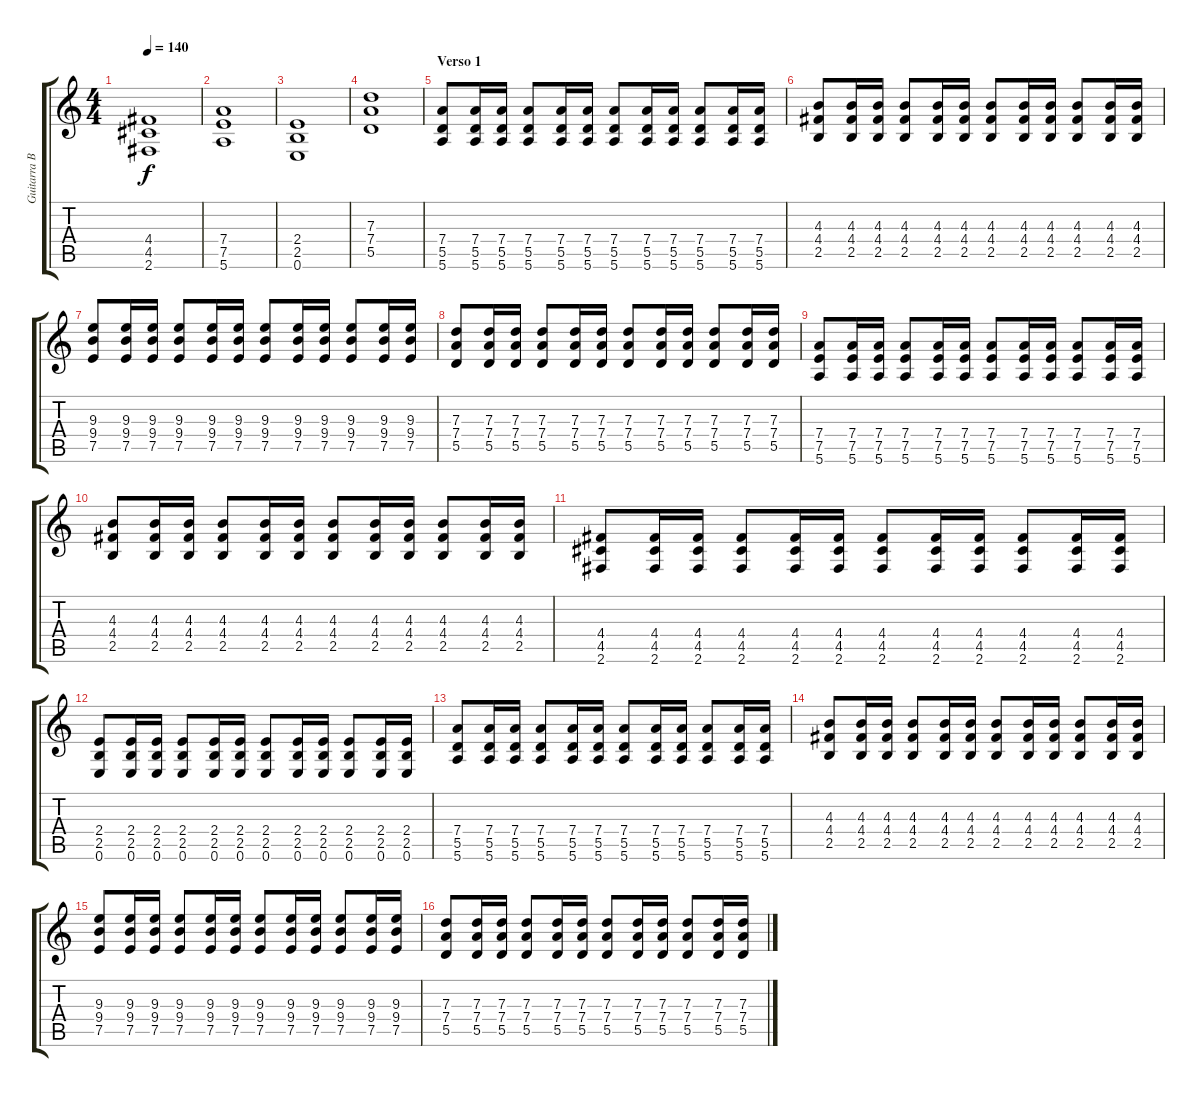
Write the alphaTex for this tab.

\track ("Guitarra Base" "Guitarra B") {instrument overdrivenguitar}
\staff {score tabs}
\tuning (E4 B3 G3 D3 A2 E2) {hide}
\ts (4 4)
\tempo 140
\clef g2
\ks c
(4.4 4.5 2.6).1{dy f} |
(7.4 7.5 5.6).1 |
(2.4 2.5 0.6).1 |
(7.3 7.4 5.5).1 |
\section ("" "Verso 1")
(7.4 5.5 5.6).8 (7.4 5.5 5.6).16 (7.4 5.5 5.6).16 (7.4 5.5 5.6).8 (7.4 5.5 5.6).16 (7.4 5.5 5.6).16 (7.4 5.5 5.6).8 (7.4 5.5 5.6).16 (7.4 5.5 5.6).16 (7.4 5.5 5.6).8 (7.4 5.5 5.6).16 (7.4 5.5 5.6).16 |
(4.3 4.4 2.5).8 (4.3 4.4 2.5).16 (4.3 4.4 2.5).16 (4.3 4.4 2.5).8 (4.3 4.4 2.5).16 (4.3 4.4 2.5).16 (4.3 4.4 2.5).8 (4.3 4.4 2.5).16 (4.3 4.4 2.5).16 (4.3 4.4 2.5).8 (4.3 4.4 2.5).16 (4.3 4.4 2.5).16 |
(9.3 9.4 7.5).8 (9.3 9.4 7.5).16 (9.3 9.4 7.5).16 (9.3 9.4 7.5).8 (9.3 9.4 7.5).16 (9.3 9.4 7.5).16 (9.3 9.4 7.5).8 (9.3 9.4 7.5).16 (9.3 9.4 7.5).16 (9.3 9.4 7.5).8 (9.3 9.4 7.5).16 (9.3 9.4 7.5).16 |
(7.3 7.4 5.5).8 (7.3 7.4 5.5).16 (7.3 7.4 5.5).16 (7.3 7.4 5.5).8 (7.3 7.4 5.5).16 (7.3 7.4 5.5).16 (7.3 7.4 5.5).8 (7.3 7.4 5.5).16 (7.3 7.4 5.5).16 (7.3 7.4 5.5).8 (7.3 7.4 5.5).16 (7.3 7.4 5.5).16 |
(7.4 7.5 5.6).8 (7.4 7.5 5.6).16 (7.4 7.5 5.6).16 (7.4 7.5 5.6).8 (7.4 7.5 5.6).16 (7.4 7.5 5.6).16 (7.4 7.5 5.6).8 (7.4 7.5 5.6).16 (7.4 7.5 5.6).16 (7.4 7.5 5.6).8 (7.4 7.5 5.6).16 (7.4 7.5 5.6).16 |
(4.3 4.4 2.5).8 (4.3 4.4 2.5).16 (4.3 4.4 2.5).16 (4.3 4.4 2.5).8 (4.3 4.4 2.5).16 (4.3 4.4 2.5).16 (4.3 4.4 2.5).8 (4.3 4.4 2.5).16 (4.3 4.4 2.5).16 (4.3 4.4 2.5).8 (4.3 4.4 2.5).16 (4.3 4.4 2.5).16 |
(4.4 4.5 2.6).8 (4.4 4.5 2.6).16 (4.4 4.5 2.6).16 (4.4 4.5 2.6).8 (4.4 4.5 2.6).16 (4.4 4.5 2.6).16 (4.4 4.5 2.6).8 (4.4 4.5 2.6).16 (4.4 4.5 2.6).16 (4.4 4.5 2.6).8 (4.4 4.5 2.6).16 (4.4 4.5 2.6).16 |
(2.4 2.5 0.6).8 (2.4 2.5 0.6).16 (2.4 2.5 0.6).16 (2.4 2.5 0.6).8 (2.4 2.5 0.6).16 (2.4 2.5 0.6).16 (2.4 2.5 0.6).8 (2.4 2.5 0.6).16 (2.4 2.5 0.6).16 (2.4 2.5 0.6).8 (2.4 2.5 0.6).16 (2.4 2.5 0.6).16 |
(7.4 5.5 5.6).8 (7.4 5.5 5.6).16 (7.4 5.5 5.6).16 (7.4 5.5 5.6).8 (7.4 5.5 5.6).16 (7.4 5.5 5.6).16 (7.4 5.5 5.6).8 (7.4 5.5 5.6).16 (7.4 5.5 5.6).16 (7.4 5.5 5.6).8 (7.4 5.5 5.6).16 (7.4 5.5 5.6).16 |
(4.3 4.4 2.5).8 (4.3 4.4 2.5).16 (4.3 4.4 2.5).16 (4.3 4.4 2.5).8 (4.3 4.4 2.5).16 (4.3 4.4 2.5).16 (4.3 4.4 2.5).8 (4.3 4.4 2.5).16 (4.3 4.4 2.5).16 (4.3 4.4 2.5).8 (4.3 4.4 2.5).16 (4.3 4.4 2.5).16 |
(9.3 9.4 7.5).8 (9.3 9.4 7.5).16 (9.3 9.4 7.5).16 (9.3 9.4 7.5).8 (9.3 9.4 7.5).16 (9.3 9.4 7.5).16 (9.3 9.4 7.5).8 (9.3 9.4 7.5).16 (9.3 9.4 7.5).16 (9.3 9.4 7.5).8 (9.3 9.4 7.5).16 (9.3 9.4 7.5).16 |
(7.3 7.4 5.5).8 (7.3 7.4 5.5).16 (7.3 7.4 5.5).16 (7.3 7.4 5.5).8 (7.3 7.4 5.5).16 (7.3 7.4 5.5).16 (7.3 7.4 5.5).8 (7.3 7.4 5.5).16 (7.3 7.4 5.5).16 (7.3 7.4 5.5).8 (7.3 7.4 5.5).16 (7.3 7.4 5.5).16
